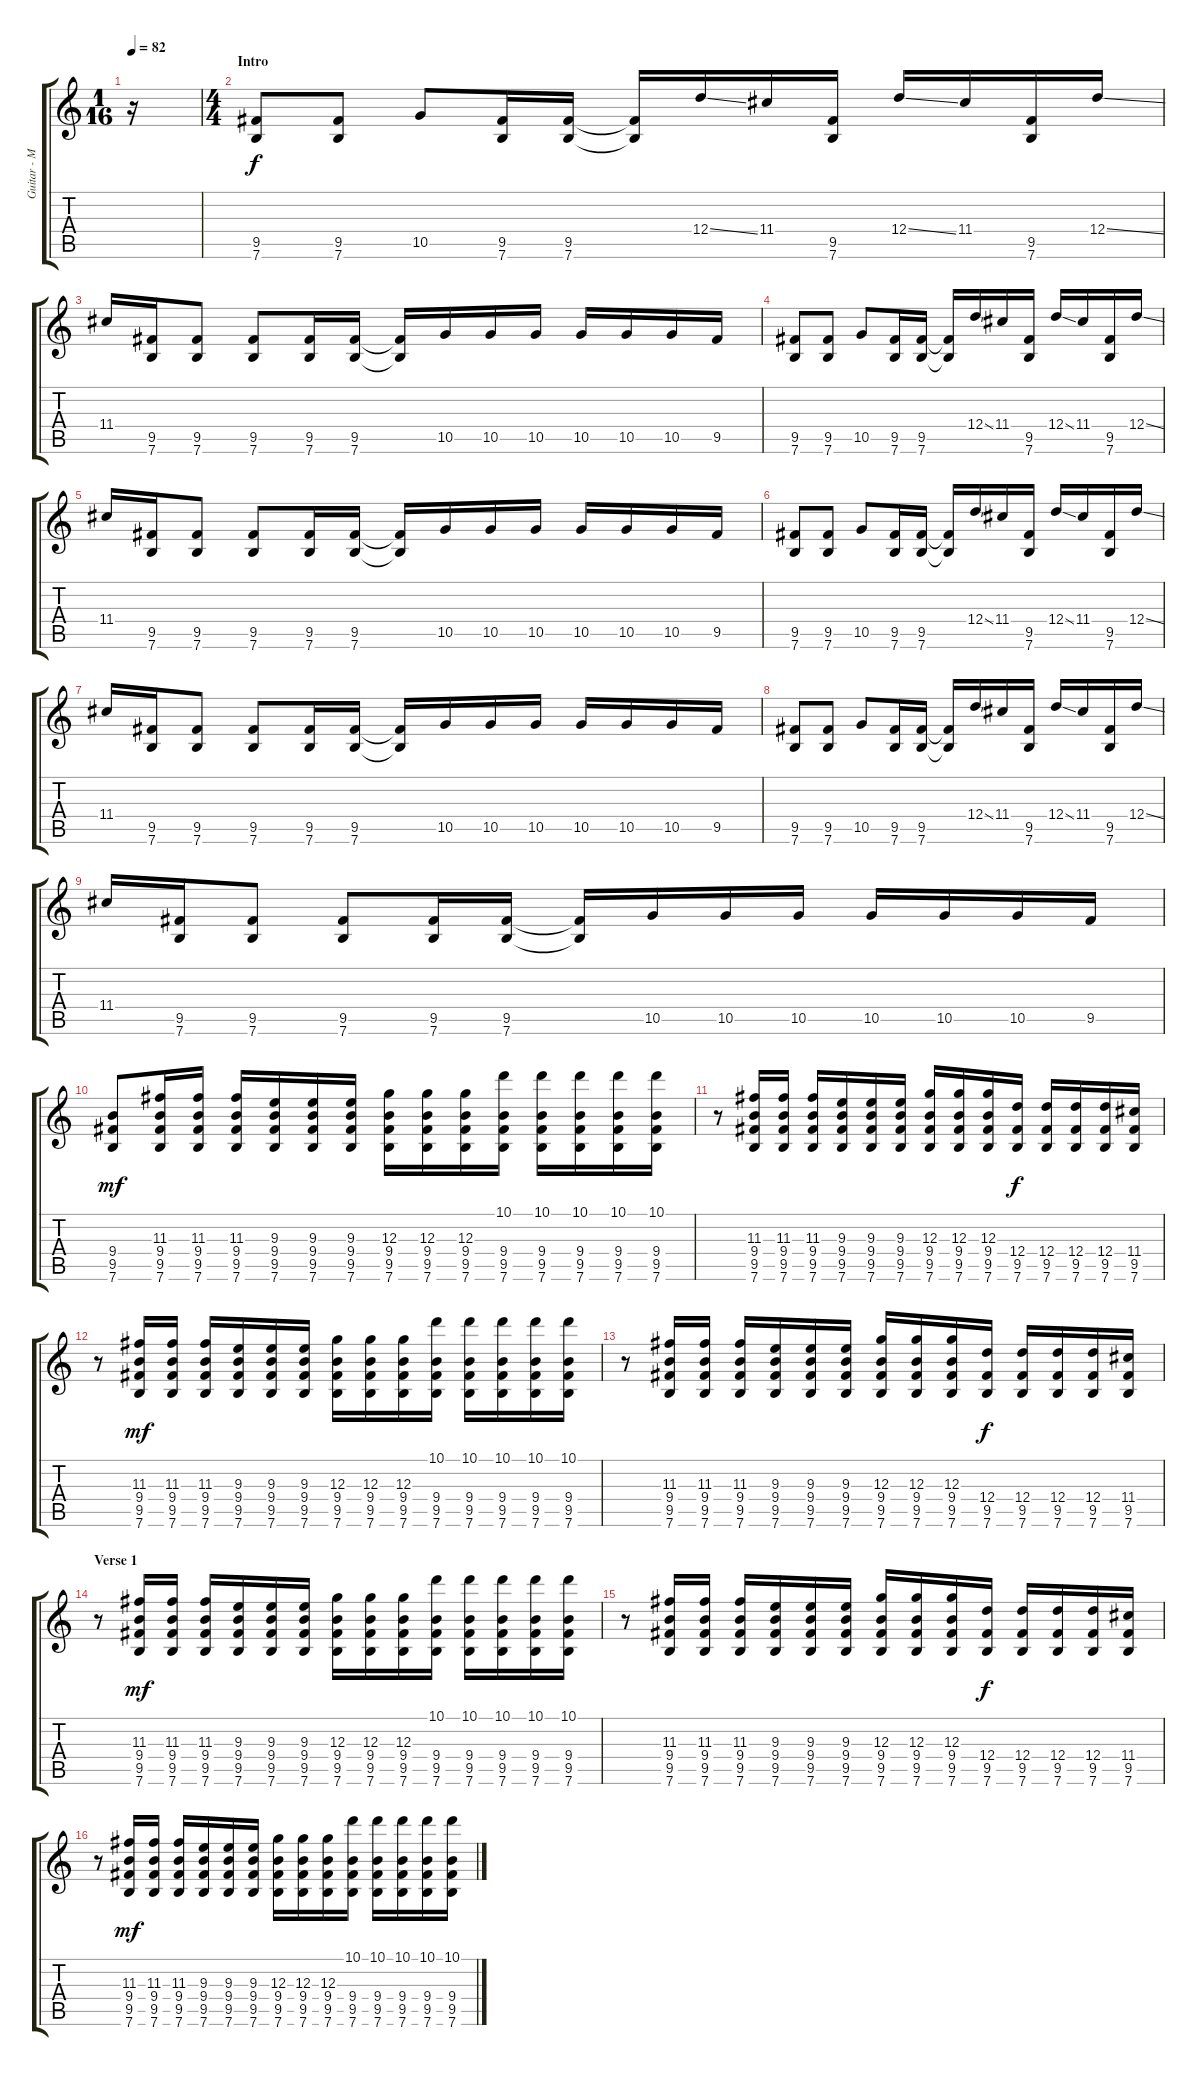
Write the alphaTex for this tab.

\track ("Guitar - Mark Engles" "Guitar - M") {instrument distortionguitar}
\staff {score tabs}
\tuning (E4 B3 G3 D3 A2 E2) {hide}
\ts (1 16)
\tempo 82
\clef g2
\ks c
r.16{dy f instrument distortionguitar} |
\ts (4 4)
\section ("" "Intro")
(9.5 7.6).8{volume 12 instrument electricguitarjazz} (9.5 7.6).8 10.5.8 (9.5 7.6).16 (9.5 7.6).16 (9.5{t} 7.6{t}).16 12.4{ss}.16 11.4.16 (9.5 7.6).16 12.4{ss}.16 11.4.16 (9.5 7.6).16 12.4{ss}.16 |
11.4.16 (9.5 7.6).16 (9.5 7.6).8 (9.5 7.6).8 (9.5 7.6).16 (9.5 7.6).16 (9.5{t} 7.6{t}).16 10.5.16 10.5.16 10.5.16 10.5.16 10.5.16 10.5.16 9.5.16 |
(9.5 7.6).8 (9.5 7.6).8 10.5.8 (9.5 7.6).16 (9.5 7.6).16 (9.5{t} 7.6{t}).16 12.4{ss}.16 11.4.16 (9.5 7.6).16 12.4{ss}.16 11.4.16 (9.5 7.6).16 12.4{ss}.16 |
11.4.16 (9.5 7.6).16 (9.5 7.6).8 (9.5 7.6).8 (9.5 7.6).16 (9.5 7.6).16 (9.5{t} 7.6{t}).16 10.5.16 10.5.16 10.5.16 10.5.16 10.5.16 10.5.16 9.5.16 |
(9.5 7.6).8 (9.5 7.6).8 10.5.8 (9.5 7.6).16 (9.5 7.6).16 (9.5{t} 7.6{t}).16 12.4{ss}.16 11.4.16 (9.5 7.6).16 12.4{ss}.16 11.4.16 (9.5 7.6).16 12.4{ss}.16 |
11.4.16 (9.5 7.6).16 (9.5 7.6).8 (9.5 7.6).8 (9.5 7.6).16 (9.5 7.6).16 (9.5{t} 7.6{t}).16 10.5.16 10.5.16 10.5.16 10.5.16 10.5.16 10.5.16 9.5.16 |
(9.5 7.6).8 (9.5 7.6).8 10.5.8 (9.5 7.6).16 (9.5 7.6).16 (9.5{t} 7.6{t}).16 12.4{ss}.16 11.4.16 (9.5 7.6).16 12.4{ss}.16 11.4.16 (9.5 7.6).16 12.4{ss}.16 |
11.4.16 (9.5 7.6).16 (9.5 7.6).8 (9.5 7.6).8 (9.5 7.6).16 (9.5 7.6).16 (9.5{t} 7.6{t}).16 10.5.16 10.5.16 10.5.16 10.5.16 10.5.16 10.5.16 9.5.16 |
(9.4 9.5 7.6).8{dy mf volume 12 balance 0 instrument distortionguitar} (11.3 9.4 9.5 7.6).16 (11.3 9.4 9.5 7.6).16 (11.3 9.4 9.5 7.6).16 (9.3 9.4 9.5 7.6).16 (9.3 9.4 9.5 7.6).16 (9.3 9.4 9.5 7.6).16 (12.3 9.4 9.5 7.6).16 (12.3 9.4 9.5 7.6).16 (12.3 9.4 9.5 7.6).16 (10.1 9.4 9.5 7.6).16 (10.1 9.4 9.5 7.6).16 (10.1 9.4 9.5 7.6).16 (10.1 9.4 9.5 7.6).16 (10.1 9.4 9.5 7.6).16 |
r.8{volume 14 balance 8} (11.3 9.4 9.5 7.6).16 (11.3 9.4 9.5 7.6).16 (11.3 9.4 9.5 7.6).16 (9.3 9.4 9.5 7.6).16 (9.3 9.4 9.5 7.6).16 (9.3 9.4 9.5 7.6).16 (12.3 9.4 9.5 7.6).16 (12.3 9.4 9.5 7.6).16 (12.3 9.4 9.5 7.6).16 (12.4 9.5 7.6).16{dy f} (12.4 9.5 7.6).16 (12.4 9.5 7.6).16 (12.4 9.5 7.6).16 (11.4 9.5 7.6).16 |
r.8 (11.3 9.4 9.5 7.6).16{dy mf} (11.3 9.4 9.5 7.6).16 (11.3 9.4 9.5 7.6).16 (9.3 9.4 9.5 7.6).16 (9.3 9.4 9.5 7.6).16 (9.3 9.4 9.5 7.6).16 (12.3 9.4 9.5 7.6).16 (12.3 9.4 9.5 7.6).16 (12.3 9.4 9.5 7.6).16 (10.1 9.4 9.5 7.6).16 (10.1 9.4 9.5 7.6).16 (10.1 9.4 9.5 7.6).16 (10.1 9.4 9.5 7.6).16 (10.1 9.4 9.5 7.6).16 |
r.8 (11.3 9.4 9.5 7.6).16 (11.3 9.4 9.5 7.6).16 (11.3 9.4 9.5 7.6).16 (9.3 9.4 9.5 7.6).16 (9.3 9.4 9.5 7.6).16 (9.3 9.4 9.5 7.6).16 (12.3 9.4 9.5 7.6).16 (12.3 9.4 9.5 7.6).16 (12.3 9.4 9.5 7.6).16 (12.4 9.5 7.6).16{dy f} (12.4 9.5 7.6).16 (12.4 9.5 7.6).16 (12.4 9.5 7.6).16 (11.4 9.5 7.6).16 |
\section ("" "Verse 1")
r.8 (11.3 9.4 9.5 7.6).16{dy mf} (11.3 9.4 9.5 7.6).16 (11.3 9.4 9.5 7.6).16 (9.3 9.4 9.5 7.6).16 (9.3 9.4 9.5 7.6).16 (9.3 9.4 9.5 7.6).16 (12.3 9.4 9.5 7.6).16 (12.3 9.4 9.5 7.6).16 (12.3 9.4 9.5 7.6).16 (10.1 9.4 9.5 7.6).16 (10.1 9.4 9.5 7.6).16 (10.1 9.4 9.5 7.6).16 (10.1 9.4 9.5 7.6).16 (10.1 9.4 9.5 7.6).16 |
r.8 (11.3 9.4 9.5 7.6).16 (11.3 9.4 9.5 7.6).16 (11.3 9.4 9.5 7.6).16 (9.3 9.4 9.5 7.6).16 (9.3 9.4 9.5 7.6).16 (9.3 9.4 9.5 7.6).16 (12.3 9.4 9.5 7.6).16 (12.3 9.4 9.5 7.6).16 (12.3 9.4 9.5 7.6).16 (12.4 9.5 7.6).16{dy f} (12.4 9.5 7.6).16 (12.4 9.5 7.6).16 (12.4 9.5 7.6).16 (11.4 9.5 7.6).16 |
r.8 (11.3 9.4 9.5 7.6).16{dy mf} (11.3 9.4 9.5 7.6).16 (11.3 9.4 9.5 7.6).16 (9.3 9.4 9.5 7.6).16 (9.3 9.4 9.5 7.6).16 (9.3 9.4 9.5 7.6).16 (12.3 9.4 9.5 7.6).16 (12.3 9.4 9.5 7.6).16 (12.3 9.4 9.5 7.6).16 (10.1 9.4 9.5 7.6).16 (10.1 9.4 9.5 7.6).16 (10.1 9.4 9.5 7.6).16 (10.1 9.4 9.5 7.6).16 (10.1 9.4 9.5 7.6).16
